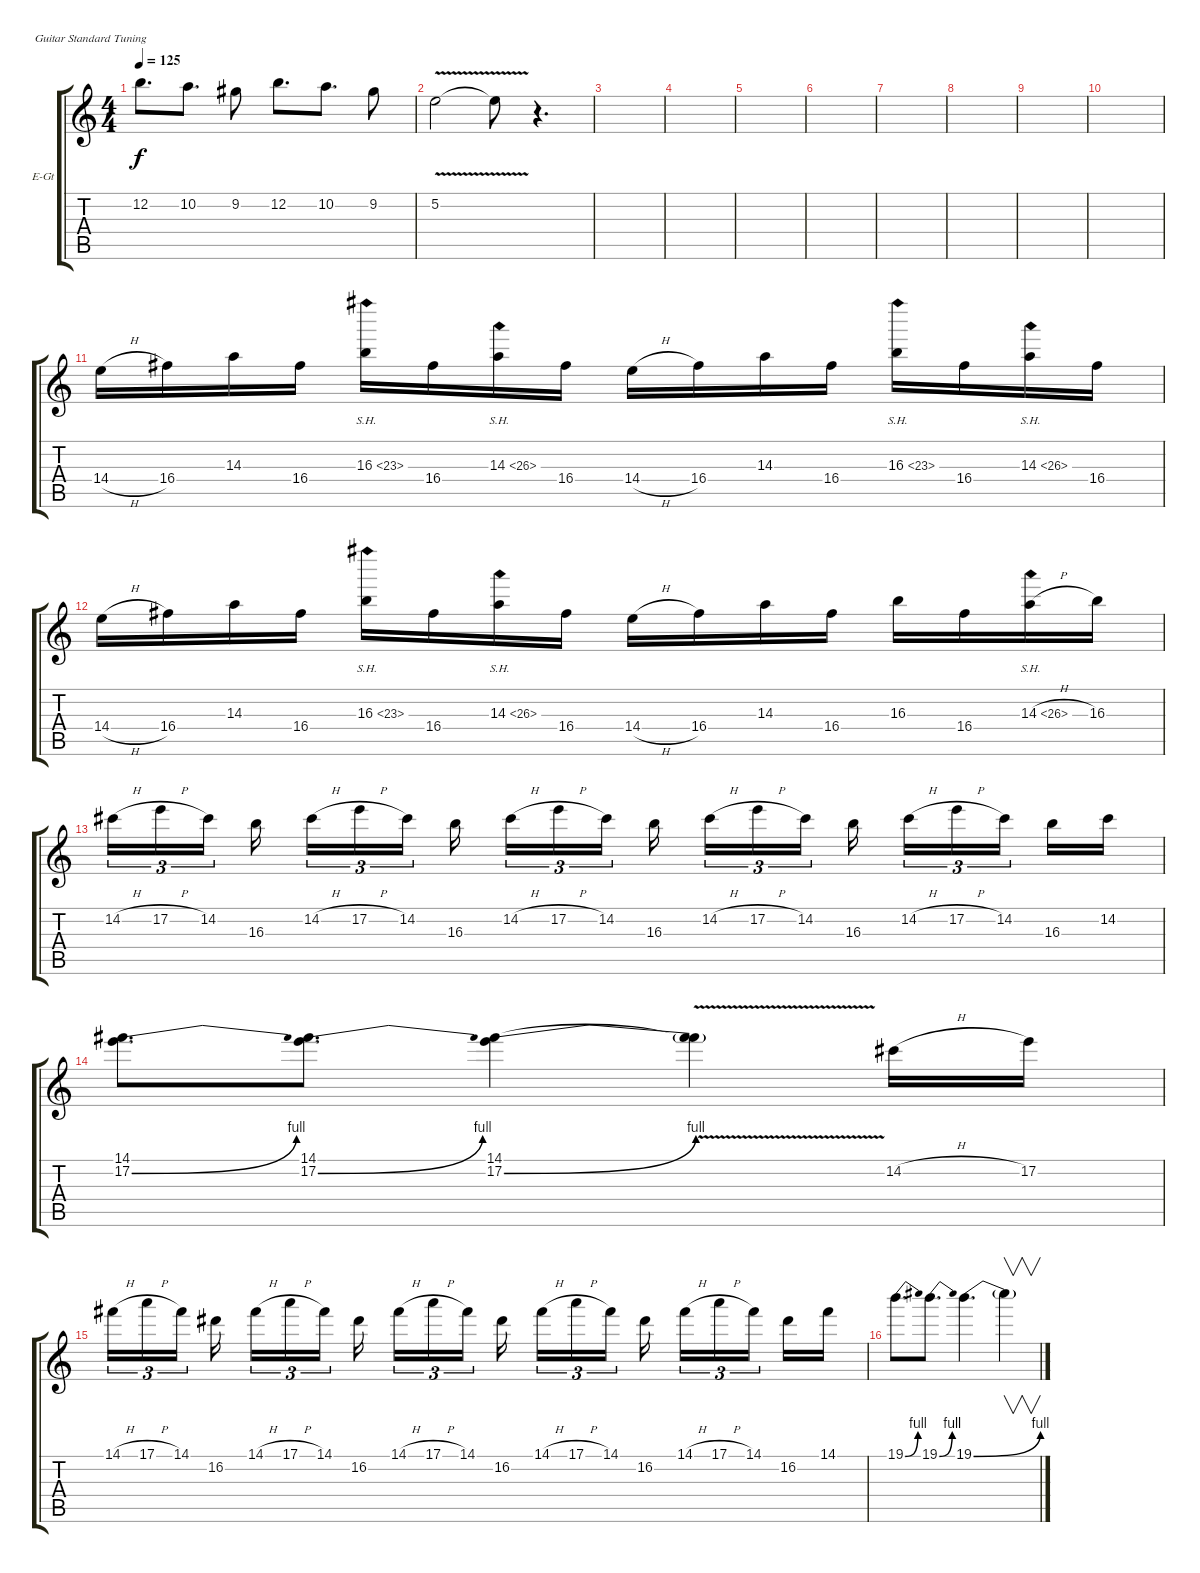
\defaultSystemsLayout 4
\bracketExtendMode groupsimilarinstruments
\firstSystemTrackNameOrientation horizontal
\otherSystemsTrackNameOrientation horizontal
\track ("Extra Guitar #1" "E-Gt") {instrument distortionguitar}
\staff {score tabs}
\tuning (E4 B3 G3 D3 A2 E2)
\ts (4 4)
\tempo 125
\clef g2
\ks c
12.2.8{d dy f} 10.2.8{d} 9.2.8 12.2.8{d} 10.2.8{d} 9.2.8 |
5.2{v}.2 5.2{v t}.8 r.4{d} |
|
|
|
|
|
|
|
|
14.4{h}.16 16.4.16 14.3.16 16.4.16 16.3{sh 7}.16 16.4.16 14.3{sh 12}.16 16.4.16 14.4{h}.16 16.4.16 14.3.16 16.4.16 16.3{sh 7}.16 16.4.16 14.3{sh 12}.16 16.4.16 |
14.4{h}.16 16.4.16 14.3.16 16.4.16 16.3{sh 7}.16 16.4.16 14.3{sh 12}.16 16.4.16 14.4{h}.16 16.4.16 14.3.16 16.4.16 16.3.16 16.4.16 14.3{sh 12 h}.16 16.3.16 |
14.2{h}.16{tu (3 2)} 17.2{h}.16{tu (3 2)} 14.2.16{tu (3 2)} 16.3.16 14.2{h}.16{tu (3 2)} 17.2{h}.16{tu (3 2)} 14.2.16{tu (3 2)} 16.3.16 14.2{h}.16{tu (3 2)} 17.2{h}.16{tu (3 2)} 14.2.16{tu (3 2)} 16.3.16 14.2{h}.16{tu (3 2)} 17.2{h}.16{tu (3 2)} 14.2.16{tu (3 2)} 16.3.16 14.2{h}.16{tu (3 2)} 17.2{h}.16{tu (3 2)} 14.2.16{tu (3 2)} 16.3.16 14.2.16 |
(14.1 17.2{be (bend 0 0 15 4)}).8{d} (14.1 17.2{be (bend 0 0 15 4)}).8{d} (17.2{be (bend 0 0 15 4)} 14.1).4 (17.2{v t} 14.1{t}).4 14.2{h}.16 17.2.16 |
14.1{h}.16{tu (3 2)} 17.1{h}.16{tu (3 2)} 14.1.16{tu (3 2)} 16.2.16 14.1{h}.16{tu (3 2)} 17.1{h}.16{tu (3 2)} 14.1.16{tu (3 2)} 16.2.16 14.1{h}.16{tu (3 2)} 17.1{h}.16{tu (3 2)} 14.1.16{tu (3 2)} 16.2.16 14.1{h}.16{tu (3 2)} 17.1{h}.16{tu (3 2)} 14.1.16{tu (3 2)} 16.2.16 14.1{h}.16{tu (3 2)} 17.1{h}.16{tu (3 2)} 14.1.16{tu (3 2)} 16.2.16 14.1.16 |
19.1{be (bend 0 0 15 4)}.8{d} 19.1{be (bend 0 0 15 4)}.8{d} 19.1{be (bend 0 0 15 4)}.4{d} 19.1{t}.4{v}
